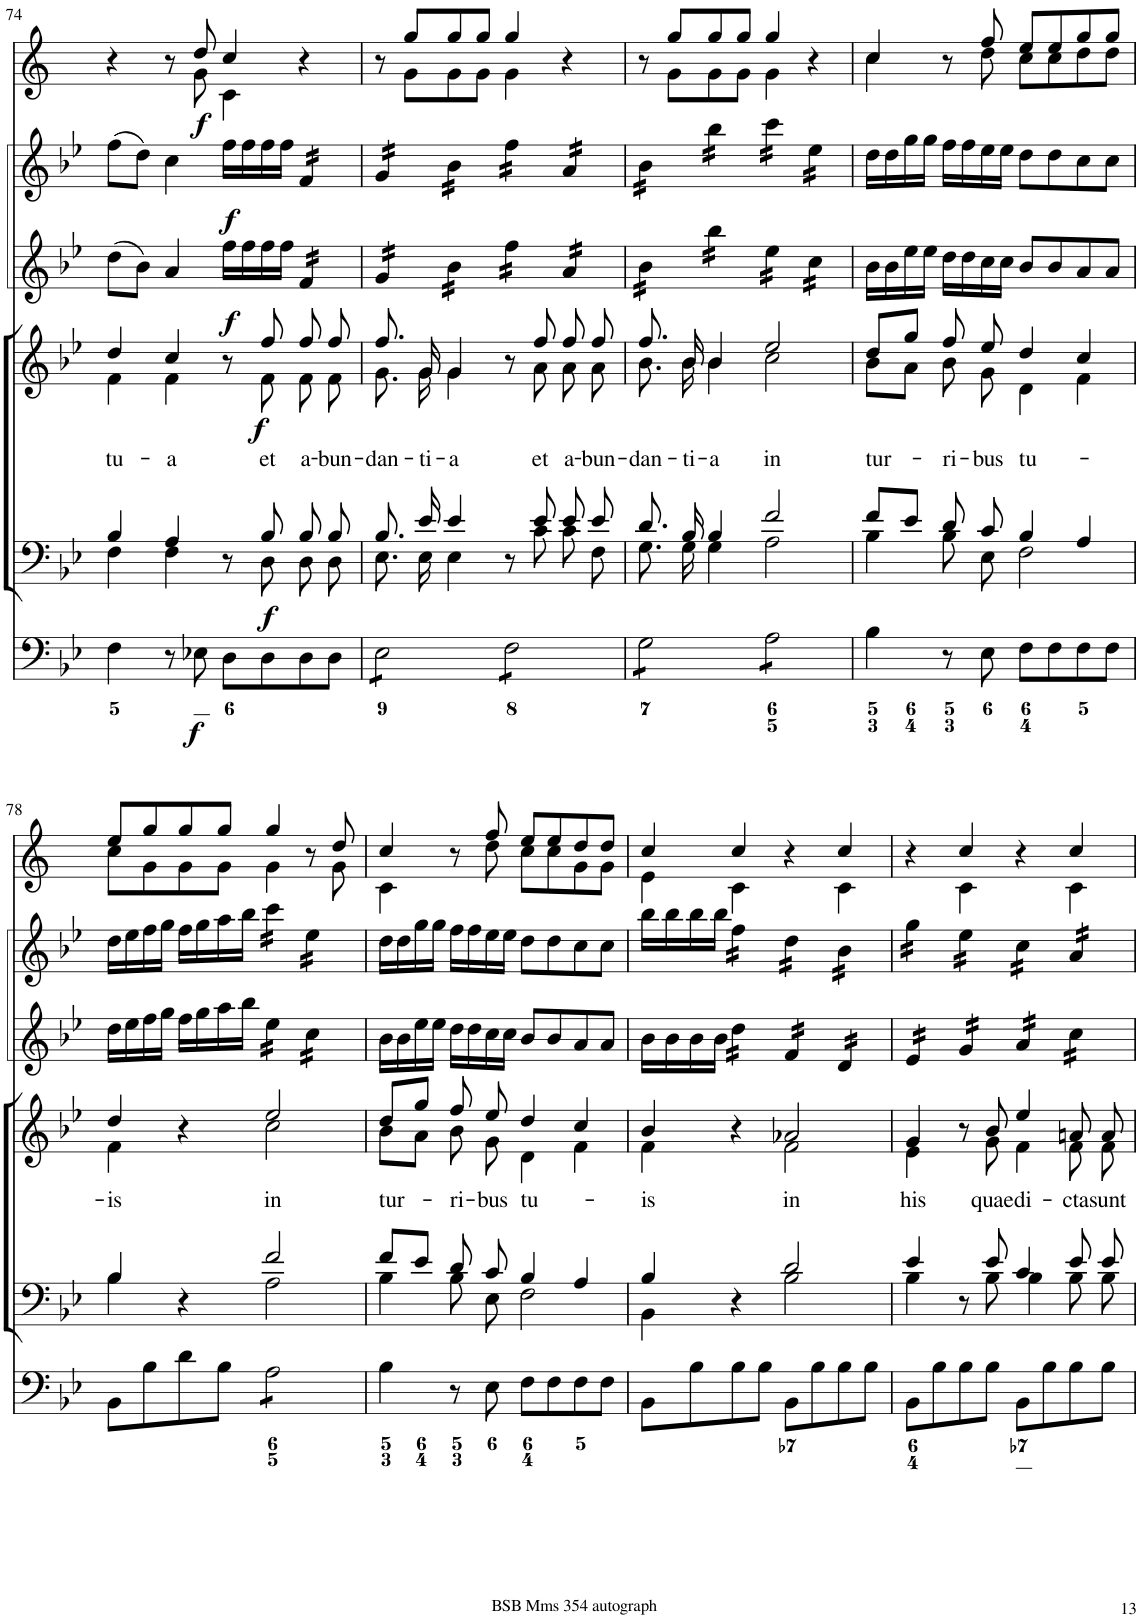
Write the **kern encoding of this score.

**kern	**dynam	**kern	**dynam	**kern	**text	**dynam	**kern	**dynam	**kern	**dynam	**kern	**dynam
*part6	*part6	*part5	*part5	*part4	*part4	*part4	*part3	*part3	*part2	*part2	*part1	*part1
*staff6	*staff6	*staff5	*staff5	*staff4	*staff4	*staff4	*staff3	*staff3	*staff2	*staff2	*staff1	*staff1
*I"Organ	*	*I"Voice	*	*I"Voice	*	*	*I"Violino 2	*	*I"Violino 1	*	*I"Clarini in B[b]	*
*	*	*	*	*	*	*	*I'Vln	*	*I'Vln	*	*	*
!!LO:PB:g=z
*clefF4	*	*clefF4	*	*clefG2	*	*	*clefG2	*	*clefG2	*	*clefG2	*
*	*	*	*	*	*	*	*	*	*	*	*Trd1c2	*
*k[b-e-]	*	*k[b-e-]	*	*k[b-e-]	*	*	*k[b-e-]	*	*k[b-e-]	*	*k[]	*
*M4/4	*	*M4/4	*	*M4/4	*	*	*M4/4	*	*M4/4	*	*M4/4	*
*met(c)	*	*met(c)	*	*met(c)	*	*	*met(c)	*	*met(c)	*	*met(c)	*
=74	=74	=74	=74	=74	=74	=74	=74	=74	=74	=74	=74	=74
*	*	*^	*	*	*	*	*	*	*	*	*	*
!	!	!	!	!	!	!LO:LY:b	!	!	!	!	!	!	!
*	*	*	*	*	*^	*	*	*	*	*	*	*^	*
4F\	.	4B-/	4F\	.	4dd/	4f\	tu-	.	(8dd\L	.	(8ff\L	.	4r	4.ryy	.
.	.	.	.	.	.	.	.	.	8b-\J)	.	8dd\J)	.	.	.	.
!	!	!	!	!	!	!	!LO:LY:b	!	!	!	!	!	!	!	!
8r	.	4A/	4F\	.	4cc/	4f\	-a	.	4a/	.	4cc\	.	8r	.	.
!	!LO:DY:b	!	!	!	!	!	!	!	!	!	!	!	!	!	!LO:DY:b
8E-X\	f	.	.	.	.	.	.	.	.	.	.	.	8dd/	8g\	f
!	!	!	!	!	!	!	!	!	!	!LO:DY:b	!	!LO:DY:b	!	!	!
8D\L	.	8r	8ryy	.	8r	8ryy	.	.	16ff\LL	f	16ff\LL	f	4cc/	4c\	.
.	.	.	.	.	.	.	.	.	16ff\	.	16ff\	.	.	.	.
!	!	!	!	!LO:DY:b	!	!	!LO:LY:b	!LO:DY:b	!	!	!	!	!	!	!
8D\	.	8B-/	8D\	f	8ff/	8f\	et	f	16ff\	.	16ff\	.	.	.	.
.	.	.	.	.	.	.	.	.	16ff\JJ	.	16ff\JJ	.	.	.	.
!	!	!	!	!	!	!	!LO:LY:b	!	!	!	!	!	!	!	!
*	*	*	*	*	*	*	*	*	*tremolo	*	*	*	*	*	*
*	*	*	*	*	*	*	*	*	*	*	*tremolo	*	*	*	*
8D\	.	8B-/	8D\	.	8ff/	8f\	a-	.	16f/LL	.	16f/LL	.	4r	4ryy	.
.	.	.	.	.	.	.	.	.	16f/	.	16f/	.	.	.	.
!	!	!	!	!	!	!	!LO:LY:b	!	!	!	!	!	!	!	!
8D\J	.	8B-/	8D\	.	8ff/	8f\	-bun-	.	16f/	.	16f/	.	.	.	.
.	.	.	.	.	.	.	.	.	16f/JJ	.	16f/JJ	.	.	.	.
=75	=75	=75	=75	=75	=75	=75	=75	=75	=75	=75	=75	=75	=75	=75	=75
!	!	!	!	!	!	!	!LO:LY:b	!	!	!	!	!	!	!	!
*tremolo	*	*	*	*	*	*	*	*	*	*	*	*	*	*	*
8E-\L	.	8.B-/	8.E-\	.	8.ff/	8.g\	-dan-	.	16g/LL	.	16g/LL	.	8r	8ryy	.
.	.	.	.	.	.	.	.	.	16g/	.	16g/	.	.	.	.
8E-\	.	.	.	.	.	.	.	.	16g/	.	16g/	.	8gg/L	8g\L	.
!	!	!	!	!	!	!	!LO:LY:b	!	!	!	!	!	!	!	!
.	.	16e-/	16E-\	.	16g/	16g\	-ti-	.	16g/JJ	.	16g/JJ	.	.	.	.
!	!	!	!	!	!	!	!LO:LY:b	!	!	!	!	!	!	!	!
8E-\	.	4e-/	4E-\	.	4g/	4g\	-a	.	16b-\LL	.	16b-\LL	.	8gg/	8g\	.
.	.	.	.	.	.	.	.	.	16b-\	.	16b-\	.	.	.	.
8E-\J	.	.	.	.	.	.	.	.	16b-\	.	16b-\	.	8gg/J	8g\J	.
.	.	.	.	.	.	.	.	.	16b-\JJ	.	16b-\JJ	.	.	.	.
8F\L	.	8r	8ryy	.	8r	8ryy	.	.	16ff\LL	.	16ff\LL	.	4gg/	4g\	.
.	.	.	.	.	.	.	.	.	16ff\	.	16ff\	.	.	.	.
!	!	!	!	!	!	!	!LO:LY:b	!	!	!	!	!	!	!	!
8F\	.	8e-/	8c\	.	8ff/	8a\	et	.	16ff\	.	16ff\	.	.	.	.
.	.	.	.	.	.	.	.	.	16ff\JJ	.	16ff\JJ	.	.	.	.
!	!	!	!	!	!	!	!LO:LY:b	!	!	!	!	!	!	!	!
8F\	.	8e-/	8c\	.	8ff/	8a\	a-	.	16a/LL	.	16a/LL	.	4r	4ryy	.
.	.	.	.	.	.	.	.	.	16a/	.	16a/	.	.	.	.
!	!	!	!	!	!	!	!LO:LY:b	!	!	!	!	!	!	!	!
8F\J	.	8e-/	8F\	.	8ff/	8a\	-bun-	.	16a/	.	16a/	.	.	.	.
.	.	.	.	.	.	.	.	.	16a/JJ	.	16a/JJ	.	.	.	.
=76	=76	=76	=76	=76	=76	=76	=76	=76	=76	=76	=76	=76	=76	=76	=76
!	!	!	!	!	!	!	!LO:LY:b	!	!	!	!	!	!	!	!
8G\L	.	8.d/	8.G\	.	8.ff/	8.b-\	-dan-	.	16b-\LL	.	16b-\LL	.	8r	8ryy	.
.	.	.	.	.	.	.	.	.	16b-\	.	16b-\	.	.	.	.
8G\	.	.	.	.	.	.	.	.	16b-\	.	16b-\	.	8gg/L	8g\L	.
!	!	!	!	!	!	!	!LO:LY:b	!	!	!	!	!	!	!	!
.	.	16B-/	16G\	.	16b-/	16b-\	-ti-	.	16b-\JJ	.	16b-\JJ	.	.	.	.
!	!	!	!	!	!	!	!LO:LY:b	!	!	!	!	!	!	!	!
8G\	.	4B-/	4G\	.	4b-/	4b-\	-a	.	16bb-\LL	.	16bb-\LL	.	8gg/	8g\	.
.	.	.	.	.	.	.	.	.	16bb-\	.	16bb-\	.	.	.	.
8G\J	.	.	.	.	.	.	.	.	16bb-\	.	16bb-\	.	8gg/J	8g\J	.
.	.	.	.	.	.	.	.	.	16bb-\JJ	.	16bb-\JJ	.	.	.	.
!	!	!	!	!	!	!	!LO:LY:b	!	!	!	!	!	!	!	!
8A\L	.	2f/	2A\	.	2ee-/	2cc\	in	.	16ee-\LL	.	16ccc\LL	.	4gg/	4g\	.
.	.	.	.	.	.	.	.	.	16ee-\	.	16ccc\	.	.	.	.
8A\	.	.	.	.	.	.	.	.	16ee-\	.	16ccc\	.	.	.	.
.	.	.	.	.	.	.	.	.	16ee-\JJ	.	16ccc\JJ	.	.	.	.
8A\	.	.	.	.	.	.	.	.	16cc\LL	.	16ee-\LL	.	4r	4ryy	.
.	.	.	.	.	.	.	.	.	16cc\	.	16ee-\	.	.	.	.
8A\J	.	.	.	.	.	.	.	.	16cc\	.	16ee-\	.	.	.	.
*Xtremolo	*	*	*	*	*	*	*	*	*	*	*	*	*	*	*
.	.	.	.	.	.	.	.	.	16cc\JJ	.	16ee-\JJ	.	.	.	.
*	*	*	*	*	*	*	*	*	*	*	*Xtremolo	*	*	*	*
*	*	*	*	*	*	*	*	*	*Xtremolo	*	*	*	*	*	*
=77	=77	=77	=77	=77	=77	=77	=77	=77	=77	=77	=77	=77	=77	=77	=77
!	!	!	!	!	!	!	!LO:LY:b	!	!	!	!	!	!	!	!
4B-\	.	8f/L	4B-\	.	8dd/L	8b-\L	tur-	.	16b-\LL	.	16dd\LL	.	4cc/	4cc\	.
.	.	.	.	.	.	.	.	.	16b-\	.	16dd\	.	.	.	.
.	.	8e-/J	.	.	8gg/J	8a\J	.	.	16ee-\	.	16gg\	.	.	.	.
.	.	.	.	.	.	.	.	.	16ee-\JJ	.	16gg\JJ	.	.	.	.
!	!	!	!	!	!	!	!LO:LY:b	!	!	!	!	!	!	!	!
8r	.	8d/	8B-\	.	8ff/	8b-\	-ri-	.	16dd\LL	.	16ff\LL	.	8r	8ryy	.
.	.	.	.	.	.	.	.	.	16dd\	.	16ff\	.	.	.	.
!	!	!	!	!	!	!	!LO:LY:b	!	!	!	!	!	!	!	!
8E-\	.	8c/	8E-\	.	8ee-/	8g\	-bus	.	16cc\	.	16ee-\	.	8ff/	8dd\	.
.	.	.	.	.	.	.	.	.	16cc\JJ	.	16ee-\JJ	.	.	.	.
!	!	!	!	!	!	!	!LO:LY:b	!	!	!	!	!	!	!	!
8F\L	.	4B-/	2F\	.	4dd/	4d\	tu-	.	8b-/L	.	8dd\L	.	8ee/L	8cc\L	.
8F\	.	.	.	.	.	.	.	.	8b-/	.	8dd\	.	8ee/	8cc\	.
8F\	.	4A/	.	.	4cc/	4f\	.	.	8a/	.	8cc\	.	8gg/	8dd\	.
8F\J	.	.	.	.	.	.	.	.	8a/J	.	8cc\J	.	8gg/J	8dd\J	.
!!LO:LB:g=z	!!
=78	=78	=78	=78	=78	=78	=78	=78	=78	=78	=78	=78	=78	=78	=78	=78
!	!	!	!	!	!	!	!LO:LY:b	!	!	!	!	!	!	!	!
8BB-\L	.	4B-/	4B-\	.	4dd/	4f\	-is	.	16dd\LL	.	16dd\LL	.	8ee/L	8cc\L	.
.	.	.	.	.	.	.	.	.	16ee-\	.	16ee-\	.	.	.	.
8B-\	.	.	.	.	.	.	.	.	16ff\	.	16ff\	.	8gg/	8g\	.
.	.	.	.	.	.	.	.	.	16gg\JJ	.	16gg\JJ	.	.	.	.
8d\	.	4r	4ryy	.	4r	4ryy	.	.	16ff\LL	.	16ff\LL	.	8gg/	8g\	.
.	.	.	.	.	.	.	.	.	16gg\	.	16gg\	.	.	.	.
8B-\J	.	.	.	.	.	.	.	.	16aa\	.	16aa\	.	8gg/J	8g\J	.
.	.	.	.	.	.	.	.	.	16bb-\JJ	.	16bb-\JJ	.	.	.	.
!	!	!	!	!	!	!	!LO:LY:b	!	!	!	!	!	!	!	!
*tremolo	*	*	*	*	*	*	*	*	*	*	*	*	*	*	*
*	*	*	*	*	*	*	*	*	*tremolo	*	*	*	*	*	*
*	*	*	*	*	*	*	*	*	*	*	*tremolo	*	*	*	*
8A\L	.	2f/	2A\	.	2ee-/	2cc\	in	.	16ee-\LL	.	16ccc\LL	.	4gg/	4g\	.
.	.	.	.	.	.	.	.	.	16ee-\	.	16ccc\	.	.	.	.
8A\	.	.	.	.	.	.	.	.	16ee-\	.	16ccc\	.	.	.	.
.	.	.	.	.	.	.	.	.	16ee-\JJ	.	16ccc\JJ	.	.	.	.
8A\	.	.	.	.	.	.	.	.	16cc\LL	.	16ee-\LL	.	8r	8ryy	.
.	.	.	.	.	.	.	.	.	16cc\	.	16ee-\	.	.	.	.
8A\J	.	.	.	.	.	.	.	.	16cc\	.	16ee-\	.	8dd/	8g\	.
*Xtremolo	*	*	*	*	*	*	*	*	*	*	*	*	*	*	*
.	.	.	.	.	.	.	.	.	16cc\JJ	.	16ee-\JJ	.	.	.	.
*	*	*	*	*	*	*	*	*	*	*	*Xtremolo	*	*	*	*
*	*	*	*	*	*	*	*	*	*Xtremolo	*	*	*	*	*	*
=79	=79	=79	=79	=79	=79	=79	=79	=79	=79	=79	=79	=79	=79	=79	=79
!	!	!	!	!	!	!	!LO:LY:b	!	!	!	!	!	!	!	!
4B-\	.	8f/L	4B-\	.	8dd/L	8b-\L	tur-	.	16b-\LL	.	16dd\LL	.	4cc/	4c\	.
.	.	.	.	.	.	.	.	.	16b-\	.	16dd\	.	.	.	.
.	.	8e-/J	.	.	8gg/J	8a\J	.	.	16ee-\	.	16gg\	.	.	.	.
.	.	.	.	.	.	.	.	.	16ee-\JJ	.	16gg\JJ	.	.	.	.
!	!	!	!	!	!	!	!LO:LY:b	!	!	!	!	!	!	!	!
8r	.	8d/	8B-\	.	8ff/	8b-\	-ri-	.	16dd\LL	.	16ff\LL	.	8r	8ryy	.
.	.	.	.	.	.	.	.	.	16dd\	.	16ff\	.	.	.	.
!	!	!	!	!	!	!	!LO:LY:b	!	!	!	!	!	!	!	!
8E-\	.	8c/	8E-\	.	8ee-/	8g\	-bus	.	16cc\	.	16ee-\	.	8ff/	8dd\	.
.	.	.	.	.	.	.	.	.	16cc\JJ	.	16ee-\JJ	.	.	.	.
!	!	!	!	!	!	!	!LO:LY:b	!	!	!	!	!	!	!	!
8F\L	.	4B-/	2F\	.	4dd/	4d\	tu-	.	8b-/L	.	8dd\L	.	8ee/L	8cc\L	.
8F\	.	.	.	.	.	.	.	.	8b-/	.	8dd\	.	8ee/	8cc\	.
8F\	.	4A/	.	.	4cc/	4f\	.	.	8a/	.	8cc\	.	8dd/	8g\	.
8F\J	.	.	.	.	.	.	.	.	8a/J	.	8cc\J	.	8dd/J	8g\J	.
=80	=80	=80	=80	=80	=80	=80	=80	=80	=80	=80	=80	=80	=80	=80	=80
!	!	!	!	!	!	!	!LO:LY:b	!	!	!	!	!	!	!	!
8BB-\L	.	4B-/	4BB-\	.	4b-/	4f\	-is	.	16b-\LL	.	16bb-\LL	.	4cc/	4e\	.
.	.	.	.	.	.	.	.	.	16b-\	.	16bb-\	.	.	.	.
8B-\	.	.	.	.	.	.	.	.	16b-\	.	16bb-\	.	.	.	.
.	.	.	.	.	.	.	.	.	16b-\JJ	.	16bb-\JJ	.	.	.	.
*	*	*	*	*	*	*	*	*	*tremolo	*	*	*	*	*	*
*	*	*	*	*	*	*	*	*	*	*	*tremolo	*	*	*	*
8B-\	.	4r	4ryy	.	4r	4ryy	.	.	16dd\LL	.	16ff\LL	.	4cc/	4c\	.
.	.	.	.	.	.	.	.	.	16dd\	.	16ff\	.	.	.	.
8B-\J	.	.	.	.	.	.	.	.	16dd\	.	16ff\	.	.	.	.
.	.	.	.	.	.	.	.	.	16dd\JJ	.	16ff\JJ	.	.	.	.
!	!	!	!	!	!	!	!LO:LY:b	!	!	!	!	!	!	!	!
8BB-\L	.	2d/	2B-\	.	2a-X/	2f\	in	.	16f/LL	.	16dd\LL	.	4r	4ryy	.
.	.	.	.	.	.	.	.	.	16f/	.	16dd\	.	.	.	.
8B-\	.	.	.	.	.	.	.	.	16f/	.	16dd\	.	.	.	.
.	.	.	.	.	.	.	.	.	16f/JJ	.	16dd\JJ	.	.	.	.
8B-\	.	.	.	.	.	.	.	.	16d/LL	.	16b-\LL	.	4cc/	4c\	.
.	.	.	.	.	.	.	.	.	16d/	.	16b-\	.	.	.	.
8B-\J	.	.	.	.	.	.	.	.	16d/	.	16b-\	.	.	.	.
.	.	.	.	.	.	.	.	.	16d/JJ	.	16b-\JJ	.	.	.	.
=81	=81	=81	=81	=81	=81	=81	=81	=81	=81	=81	=81	=81	=81	=81	=81
!	!	!	!	!	!	!	!LO:LY:b	!	!	!	!	!	!	!	!
8BB-\L	.	4e-/	4B-\	.	4g/	4e-\	his	.	16e-/LL	.	16gg\LL	.	4r	4ryy	.
.	.	.	.	.	.	.	.	.	16e-/	.	16gg\	.	.	.	.
8B-\	.	.	.	.	.	.	.	.	16e-/	.	16gg\	.	.	.	.
.	.	.	.	.	.	.	.	.	16e-/JJ	.	16gg\JJ	.	.	.	.
8B-\	.	8r	8ryy	.	8r	8ryy	.	.	16g/LL	.	16ee-\LL	.	4cc/	4c\	.
.	.	.	.	.	.	.	.	.	16g/	.	16ee-\	.	.	.	.
!	!	!	!	!	!	!	!LO:LY:b	!	!	!	!	!	!	!	!
8B-\J	.	8e-/	8B-\	.	8b-/	8g\	quae	.	16g/	.	16ee-\	.	.	.	.
.	.	.	.	.	.	.	.	.	16g/JJ	.	16ee-\JJ	.	.	.	.
!	!	!	!	!	!	!	!LO:LY:b	!	!	!	!	!	!	!	!
8BB-\L	.	4c/	4B-\	.	4ee-/	4f\	di-	.	16a/LL	.	16cc\LL	.	4r	4ryy	.
.	.	.	.	.	.	.	.	.	16a/	.	16cc\	.	.	.	.
8B-\	.	.	.	.	.	.	.	.	16a/	.	16cc\	.	.	.	.
.	.	.	.	.	.	.	.	.	16a/JJ	.	16cc\JJ	.	.	.	.
!	!	!	!	!	!	!	!LO:LY:b	!	!	!	!	!	!	!	!
8B-\	.	8e-/	8B-\	.	8an/	8f\	-cta	.	16cc\LL	.	16a/LL	.	4cc/	4c\	.
.	.	.	.	.	.	.	.	.	16cc\	.	16a/	.	.	.	.
!	!	!	!	!	!	!	!LO:LY:b	!	!	!	!	!	!	!	!
8B-\J	.	8e-/	8B-\	.	8a/	8f\	sunt	.	16cc\	.	16a/	.	.	.	.
.	.	.	.	.	.	.	.	.	16cc\JJ	.	16a/JJ	.	.	.	.
*	*	*	*	*	*	*	*	*	*	*	*Xtremolo	*	*	*	*
*	*	*	*	*	*	*	*	*	*Xtremolo	*	*	*	*	*	*
*	*	*v	*v	*	*	*	*	*	*	*	*	*	*v	*v	*
*	*	*	*	*v	*v	*	*	*	*	*	*	*	*
=	=	=	=	=	=	=	=	=	=	=	=	=
*-	*-	*-	*-	*-	*-	*-	*-	*-	*-	*-	*-	*-
